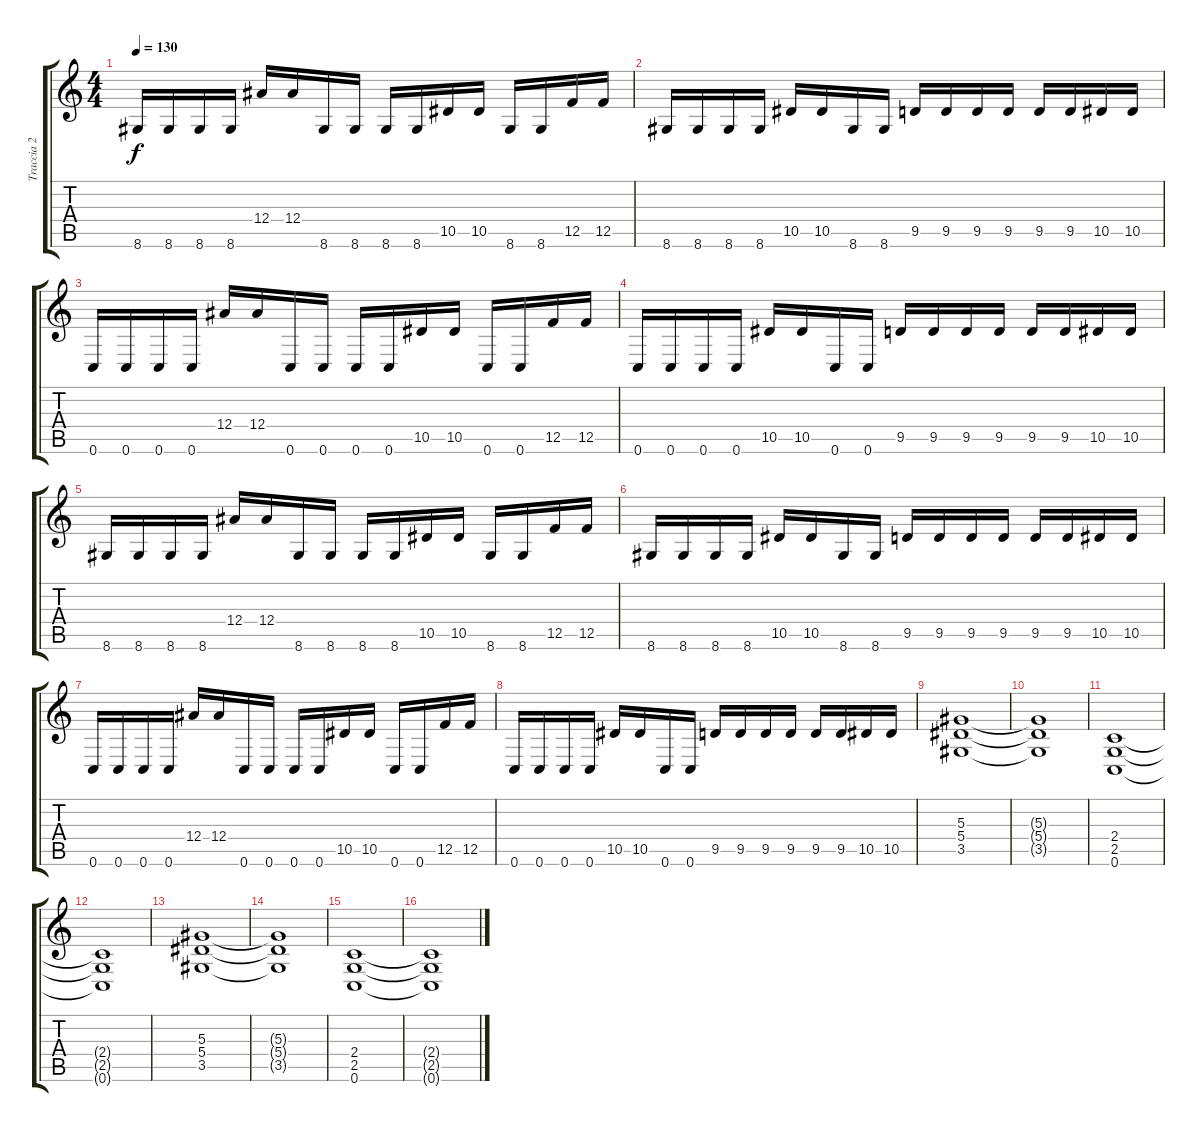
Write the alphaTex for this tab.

\track ("Traccia 2" "Traccia 2") {instrument distortionguitar}
\staff {score tabs}
\tuning (C4 G3 Eb3 Bb2 F2 C2) {hide}
\ts (4 4)
\tempo 130
\clef g2
\ks c
8.6.16{dy f} 8.6.16 8.6.16 8.6.16 12.4.16 12.4.16 8.6.16 8.6.16 8.6.16 8.6.16 10.5.16 10.5.16 8.6.16 8.6.16 12.5.16 12.5.16 |
8.6.16 8.6.16 8.6.16 8.6.16 10.5.16 10.5.16 8.6.16 8.6.16 9.5.16 9.5.16 9.5.16 9.5.16 9.5.16 9.5.16 10.5.16 10.5.16 |
0.6.16 0.6.16 0.6.16 0.6.16 12.4.16 12.4.16 0.6.16 0.6.16 0.6.16 0.6.16 10.5.16 10.5.16 0.6.16 0.6.16 12.5.16 12.5.16 |
0.6.16 0.6.16 0.6.16 0.6.16 10.5.16 10.5.16 0.6.16 0.6.16 9.5.16 9.5.16 9.5.16 9.5.16 9.5.16 9.5.16 10.5.16 10.5.16 |
8.6.16 8.6.16 8.6.16 8.6.16 12.4.16 12.4.16 8.6.16 8.6.16 8.6.16 8.6.16 10.5.16 10.5.16 8.6.16 8.6.16 12.5.16 12.5.16 |
8.6.16 8.6.16 8.6.16 8.6.16 10.5.16 10.5.16 8.6.16 8.6.16 9.5.16 9.5.16 9.5.16 9.5.16 9.5.16 9.5.16 10.5.16 10.5.16 |
0.6.16 0.6.16 0.6.16 0.6.16 12.4.16 12.4.16 0.6.16 0.6.16 0.6.16 0.6.16 10.5.16 10.5.16 0.6.16 0.6.16 12.5.16 12.5.16 |
0.6.16 0.6.16 0.6.16 0.6.16 10.5.16 10.5.16 0.6.16 0.6.16 9.5.16 9.5.16 9.5.16 9.5.16 9.5.16 9.5.16 10.5.16 10.5.16 |
(5.3 5.4 3.5).1 |
(5.3{t} 5.4{t} 3.5{t}).1 |
(2.4 2.5 0.6).1 |
(2.4{t} 2.5{t} 0.6{t}).1 |
(5.3 5.4 3.5).1 |
(5.3{t} 5.4{t} 3.5{t}).1 |
(2.4 2.5 0.6).1 |
(2.4{t} 2.5{t} 0.6{t}).1
